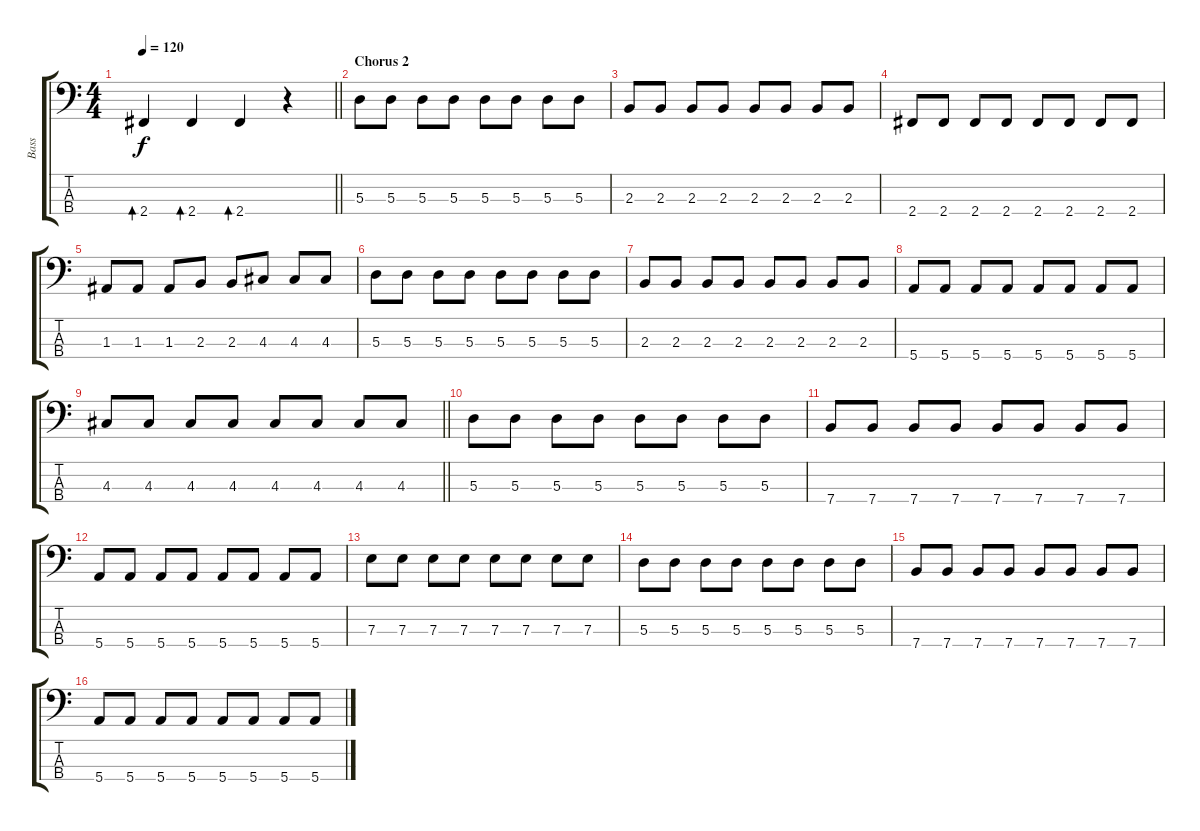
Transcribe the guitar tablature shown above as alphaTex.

\track ("Bass" "Bass") {instrument electricbassfinger}
\staff {score tabs}
\tuning (G2 D2 A1 E1) {hide}
\ts (4 4)
\tempo 120
\clef f4
\barLineRight lightlight
\ks c
2.4.4{bd 30 dy f} 2.4.4{bd 30} 2.4.4{bd 30} r.4 |
\section ("" "Chorus 2")
5.3.8 5.3.8 5.3.8 5.3.8 5.3.8 5.3.8 5.3.8 5.3.8 |
2.3.8 2.3.8 2.3.8 2.3.8 2.3.8 2.3.8 2.3.8 2.3.8 |
2.4.8 2.4.8 2.4.8 2.4.8 2.4.8 2.4.8 2.4.8 2.4.8 |
1.3.8 1.3.8 1.3.8 2.3.8 2.3.8 4.3.8 4.3.8 4.3.8 |
5.3.8 5.3.8 5.3.8 5.3.8 5.3.8 5.3.8 5.3.8 5.3.8 |
2.3.8 2.3.8 2.3.8 2.3.8 2.3.8 2.3.8 2.3.8 2.3.8 |
5.4.8 5.4.8 5.4.8 5.4.8 5.4.8 5.4.8 5.4.8 5.4.8 |
\barLineRight lightlight
4.3.8 4.3.8 4.3.8 4.3.8 4.3.8 4.3.8 4.3.8 4.3.8 |
5.3.8 5.3.8 5.3.8 5.3.8 5.3.8 5.3.8 5.3.8 5.3.8 |
7.4.8 7.4.8 7.4.8 7.4.8 7.4.8 7.4.8 7.4.8 7.4.8 |
5.4.8 5.4.8 5.4.8 5.4.8 5.4.8 5.4.8 5.4.8 5.4.8 |
7.3.8 7.3.8 7.3.8 7.3.8 7.3.8 7.3.8 7.3.8 7.3.8 |
5.3.8 5.3.8 5.3.8 5.3.8 5.3.8 5.3.8 5.3.8 5.3.8 |
7.4.8 7.4.8 7.4.8 7.4.8 7.4.8 7.4.8 7.4.8 7.4.8 |
5.4.8 5.4.8 5.4.8 5.4.8 5.4.8 5.4.8 5.4.8 5.4.8
